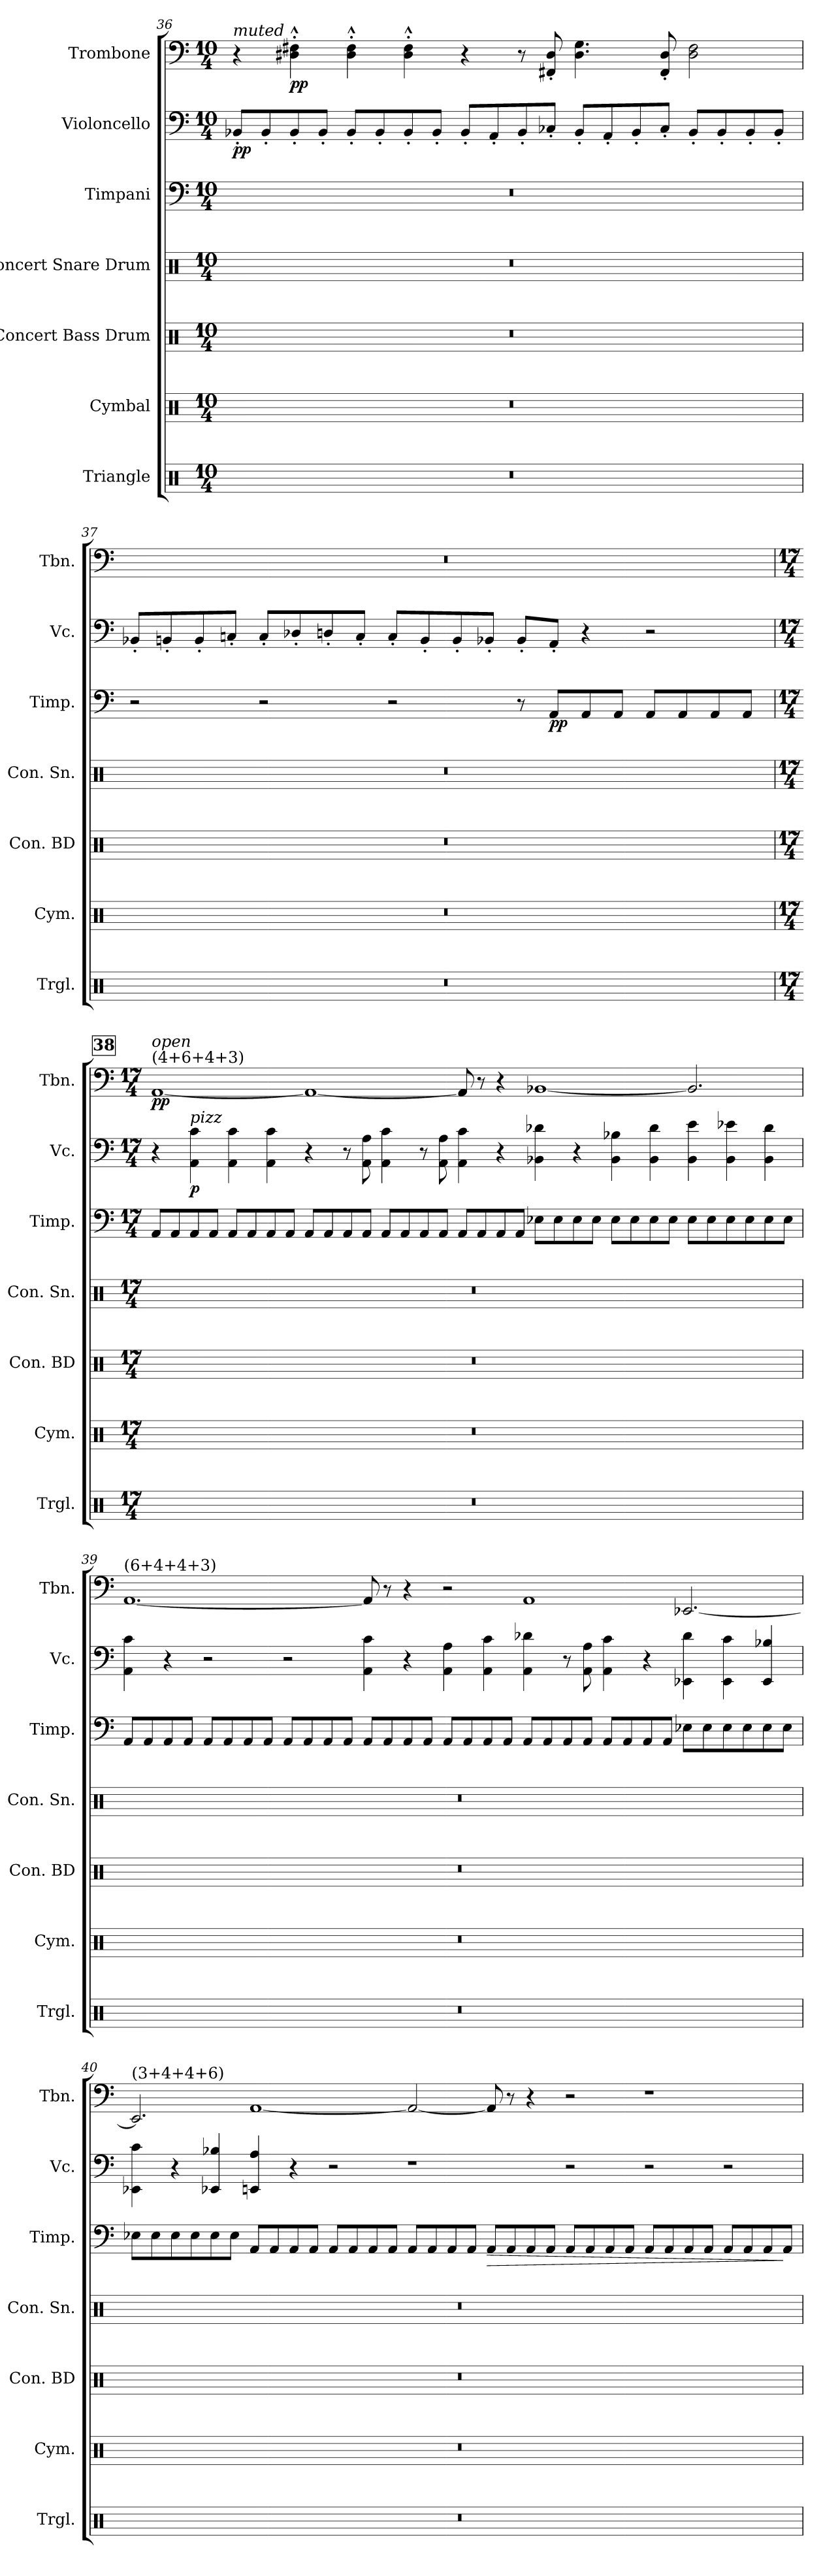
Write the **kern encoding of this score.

**kern	**kern	**kern	**kern	**kern	**dynam	**kern	**dynam	**kern	**dynam
*part7	*part6	*part5	*part4	*part3	*part3	*part2	*part2	*part1	*part1
*staff7	*staff6	*staff5	*staff4	*staff3	*staff3	*staff2	*staff2	*staff1	*staff1
*I"Triangle	*I"Cymbal	*I"Concert Bass Drum	*I"Concert Snare Drum	*I"Timpani	*	*I"Violoncello	*	*I"Trombone	*
*I'Trgl.	*I'Cym.	*I'Con. BD	*I'Con. Sn.	*I'Timp.	*	*I'Vc.	*	*I'Tbn.	*
!!LO:PB:g=z
*clefX	*clefX	*clefX	*clefX	*clefF4	*	*clefF4	*	*clefF4	*
*k[]	*k[]	*k[]	*k[]	*k[]	*	*k[]	*	*k[]	*
*M10/4	*M10/4	*M10/4	*M10/4	*M10/4	*	*M10/4	*	*M10/4	*
=36	=36	=36	=36	=36	=36	=36	=36	=36	=36
!	!	!	!	!	!	!	!	!LO:TX:a:i:t=muted	!
!	!	!	!	!	!	!	!LO:DY:b	!	!
2%5r	2%5r	2%5r	2%5r	2%5r	.	8BB-X'/L	pp	4r	.
.	.	.	.	.	.	8BB-'/	.	.	.
!	!	!	!	!	!	!	!	!	!LO:DY:b
.	.	.	.	.	.	8BB-'/	.	4D#X\^^' 4F#X\^^'	pp
.	.	.	.	.	.	8BB-'/J	.	.	.
.	.	.	.	.	.	8BB-'/L	.	4D#\^^' 4F#\^^'	.
.	.	.	.	.	.	8BB-'/	.	.	.
.	.	.	.	.	.	8BB-'/	.	4D#\^^' 4F#\^^'	.
.	.	.	.	.	.	8BB-'/J	.	.	.
.	.	.	.	.	.	8BB-'/L	.	4r	.
.	.	.	.	.	.	8AA'/	.	.	.
.	.	.	.	.	.	8BB-'/	.	8r	.
.	.	.	.	.	.	8C-X'/J	.	8FF#X/' 8D#/'	.
.	.	.	.	.	.	8BB-'/L	.	4.D#\ 4.G\	.
.	.	.	.	.	.	8AA'/	.	.	.
.	.	.	.	.	.	8BB-'/	.	.	.
.	.	.	.	.	.	8C-'/J	.	8FF#/' 8D#/'	.
.	.	.	.	.	.	8BB-'/L	.	2D#\ 2F#\	.
.	.	.	.	.	.	8BB-'/	.	.	.
.	.	.	.	.	.	8BB-'/	.	.	.
.	.	.	.	.	.	8BB-'/J	.	.	.
=37	=37	=37	=37	=37	=37	=37	=37	=37	=37
2%5r	2%5r	2%5r	2%5r	2r	.	8BB-X'/L	.	2%5r	.
.	.	.	.	.	.	8BBn'/	.	.	.
.	.	.	.	.	.	8BB'/	.	.	.
.	.	.	.	.	.	8Cn'/J	.	.	.
.	.	.	.	2r	.	8C'/L	.	.	.
.	.	.	.	.	.	8D-X'/	.	.	.
.	.	.	.	.	.	8Dn'/	.	.	.
.	.	.	.	.	.	8C'/J	.	.	.
.	.	.	.	2r	.	8C'/L	.	.	.
.	.	.	.	.	.	8BB'/	.	.	.
.	.	.	.	.	.	8BB'/	.	.	.
.	.	.	.	.	.	8BB-X'/J	.	.	.
.	.	.	.	8r	.	8BB-'/L	.	.	.
!	!	!	!	!	!LO:DY:b	!	!	!	!
.	.	.	.	8AA/L	pp	8AA'/J	.	.	.
.	.	.	.	8AA/	.	4r	.	.	.
.	.	.	.	8AA/J	.	.	.	.	.
.	.	.	.	8AA/L	.	2r	.	.	.
.	.	.	.	8AA/	.	.	.	.	.
.	.	.	.	8AA/	.	.	.	.	.
.	.	.	.	8AA/J	.	.	.	.	.
!!LO:LB:g=z
!!LO:REH:place=s1:a:B:fs=14:t=38
=38	=38	=38	=38	=38	=38	=38	=38	=38	=38
*M17/4	*M17/4	*M17/4	*M17/4	*M17/4	*	*M17/4	*	*M17/4	*
!	!	!	!	!	!	!	!	!LO:TX:a:t=(4+6+4+3)	!
!	!	!	!	!	!	!	!	!LO:TX:a:i:t=open	!
!	!	!	!	!	!	!	!	!	!LO:DY:b
4%17r	4%17r	4%17r	4%17r	8AA/L	.	4r	.	[1AA	pp
.	.	.	.	8AA/	.	.	.	.	.
!	!	!	!	!	!	!LO:TX:a:i:t=pizz	!	!	!
!	!	!	!	!	!	!	!LO:DY:b	!	!
.	.	.	.	8AA/	.	4AA\ 4c\	p	.	.
.	.	.	.	8AA/J	.	.	.	.	.
.	.	.	.	8AA/L	.	4AA\ 4c\	.	.	.
.	.	.	.	8AA/	.	.	.	.	.
.	.	.	.	8AA/	.	4AA\ 4c\	.	.	.
.	.	.	.	8AA/J	.	.	.	.	.
.	.	.	.	8AA/L	.	4r	.	1AA_	.
.	.	.	.	8AA/	.	.	.	.	.
.	.	.	.	8AA/	.	8r	.	.	.
.	.	.	.	8AA/J	.	8AA\ 8A\	.	.	.
.	.	.	.	8AA/L	.	4AA\ 4c\	.	.	.
.	.	.	.	8AA/	.	.	.	.	.
.	.	.	.	8AA/	.	8r	.	.	.
.	.	.	.	8AA/J	.	8AA\ 8A\	.	.	.
.	.	.	.	8AA/L	.	4AA\ 4c\	.	8AA/]	.
.	.	.	.	8AA/	.	.	.	8r	.
.	.	.	.	8AA/	.	4r	.	4r	.
.	.	.	.	8AA/J	.	.	.	.	.
.	.	.	.	8E-X\L	.	4BB-X\ 4d-X\	.	[1BB-X	.
.	.	.	.	8E-\	.	.	.	.	.
.	.	.	.	8E-\	.	4r	.	.	.
.	.	.	.	8E-\J	.	.	.	.	.
.	.	.	.	8E-\L	.	4BB-\ 4B-X\	.	.	.
.	.	.	.	8E-\	.	.	.	.	.
.	.	.	.	8E-\	.	4BB-\ 4d-\	.	.	.
.	.	.	.	8E-\J	.	.	.	.	.
.	.	.	.	8E-\L	.	4BB-\ 4e\	.	2.BB-/]	.
.	.	.	.	8E-\	.	.	.	.	.
.	.	.	.	8E-\	.	4BB-\ 4e-X\	.	.	.
.	.	.	.	8E-\	.	.	.	.	.
.	.	.	.	8E-\	.	4BB-\ 4d-\	.	.	.
.	.	.	.	8E-\J	.	.	.	.	.
!!LO:PB:g=z
=39	=39	=39	=39	=39	=39	=39	=39	=39	=39
!	!	!	!	!	!	!	!	!LO:TX:a:t=(6+4+4+3)	!
4%17r	4%17r	4%17r	4%17r	8AA/L	.	4AA\ 4c\	.	[1.AA	.
.	.	.	.	8AA/	.	.	.	.	.
.	.	.	.	8AA/	.	4r	.	.	.
.	.	.	.	8AA/J	.	.	.	.	.
.	.	.	.	8AA/L	.	2r	.	.	.
.	.	.	.	8AA/	.	.	.	.	.
.	.	.	.	8AA/	.	.	.	.	.
.	.	.	.	8AA/J	.	.	.	.	.
.	.	.	.	8AA/L	.	2r	.	.	.
.	.	.	.	8AA/	.	.	.	.	.
.	.	.	.	8AA/	.	.	.	.	.
.	.	.	.	8AA/J	.	.	.	.	.
.	.	.	.	8AA/L	.	4AA\ 4c\	.	8AA/]	.
.	.	.	.	8AA/	.	.	.	8r	.
.	.	.	.	8AA/	.	4r	.	4r	.
.	.	.	.	8AA/J	.	.	.	.	.
.	.	.	.	8AA/L	.	4AA\ 4A\	.	2r	.
.	.	.	.	8AA/	.	.	.	.	.
.	.	.	.	8AA/	.	4AA\ 4c\	.	.	.
.	.	.	.	8AA/J	.	.	.	.	.
.	.	.	.	8AA/L	.	4AA\ 4d-X\	.	1AA	.
.	.	.	.	8AA/	.	.	.	.	.
.	.	.	.	8AA/	.	8r	.	.	.
.	.	.	.	8AA/J	.	8AA\ 8A\	.	.	.
.	.	.	.	8AA/L	.	4AA\ 4c\	.	.	.
.	.	.	.	8AA/	.	.	.	.	.
.	.	.	.	8AA/	.	4r	.	.	.
.	.	.	.	8AA/J	.	.	.	.	.
.	.	.	.	8E-X\L	.	4EE-X\ 4d-\	.	[2.EE-X/	.
.	.	.	.	8E-\	.	.	.	.	.
.	.	.	.	8E-\	.	4EE-\ 4c\	.	.	.
.	.	.	.	8E-\	.	.	.	.	.
.	.	.	.	8E-\	.	4EE-/ 4B-X/	.	.	.
.	.	.	.	8E-\J	.	.	.	.	.
!!LO:LB:g=z
=40	=40	=40	=40	=40	=40	=40	=40	=40	=40
!	!	!	!	!	!	!	!	!LO:TX:a:t=(3+4+4+6)	!
4%17r	4%17r	4%17r	4%17r	8E-X\L	.	4EE-X\ 4c\	.	2.EE-/]	.
.	.	.	.	8E-\	.	.	.	.	.
.	.	.	.	8E-\	.	4r	.	.	.
.	.	.	.	8E-\	.	.	.	.	.
.	.	.	.	8E-\	.	4EE-X/ 4B-X/	.	.	.
.	.	.	.	8E-\J	.	.	.	.	.
.	.	.	.	8AA/L	.	4EEn/ 4A/	.	[1AA	.
.	.	.	.	8AA/	.	.	.	.	.
.	.	.	.	8AA/	.	4r	.	.	.
.	.	.	.	8AA/J	.	.	.	.	.
.	.	.	.	8AA/L	.	2r	.	.	.
.	.	.	.	8AA/	.	.	.	.	.
.	.	.	.	8AA/	.	.	.	.	.
.	.	.	.	8AA/J	.	.	.	.	.
.	.	.	.	8AA/L	.	1r	.	2AA/_	.
.	.	.	.	8AA/	.	.	.	.	.
.	.	.	.	8AA/	.	.	.	.	.
.	.	.	.	8AA/J	.	.	.	.	.
!	!	!	!	!	!LO:HP:b	!	!	!	!
.	.	.	.	8AA/L	>	.	.	8AA/]	.
.	.	.	.	8AA/	.	.	.	8r	.
.	.	.	.	8AA/	.	.	.	4r	.
.	.	.	.	8AA/J	.	.	.	.	.
.	.	.	.	8AA/L	.	2r	.	2r	.
.	.	.	.	8AA/	.	.	.	.	.
.	.	.	.	8AA/	.	.	.	.	.
.	.	.	.	8AA/J	.	.	.	.	.
.	.	.	.	8AA/L	.	2r	.	1r	.
.	.	.	.	8AA/	.	.	.	.	.
.	.	.	.	8AA/	.	.	.	.	.
.	.	.	.	8AA/J	.	.	.	.	.
.	.	.	.	8AA/L	.	2r	.	.	.
.	.	.	.	8AA/	.	.	.	.	.
.	.	.	.	8AA/	.	.	.	.	.
.	.	.	.	8AA/J	]	.	.	.	.
=	=	=	=	=	=	=	=	=	=
*-	*-	*-	*-	*-	*-	*-	*-	*-	*-
